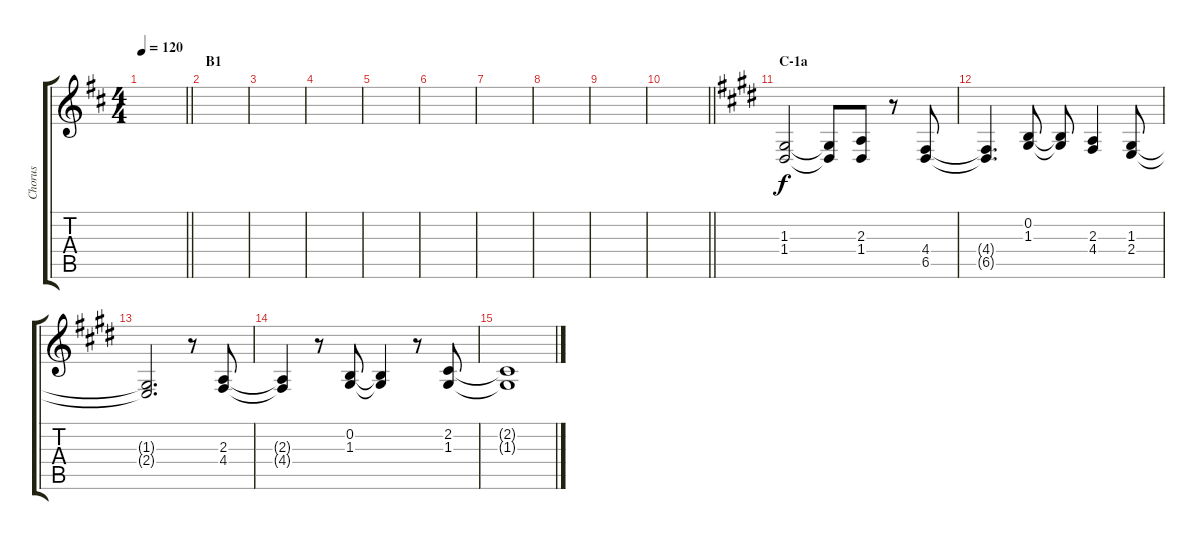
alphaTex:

\track ("Chorus" "Chorus") {instrument altosax}
\staff {score tabs}
\tuning (E4 B3 G3 D3 A2 E2) {hide}
\ts (4 4)
\tempo 120
\clef g2
\barLineRight lightlight
\ks d
|
\section ("" "B1")
|
|
|
|
|
|
|
|
\barLineRight lightlight
|
\section ("" "C-1a")
\ks e
(1.3 1.4).2 (1.3{t} 1.4{t}).8 (2.3 1.4).8 r.8 (4.4 6.5).8 |
(4.4{t} 6.5{t}).4{d} (0.2 1.3).8 (0.2{t} 1.3{t}).8 (2.3 4.4).4 (1.3 2.4).8 |
(1.3{t} 2.4{t}).2{d} r.8 (2.3 4.4).8 |
(2.3{t} 4.4{t}).4 r.8 (0.2 1.3).8 (0.2{t} 1.3{t}).4 r.8 (2.2 1.3).8 |
(2.2{t} 1.3{t}).1
